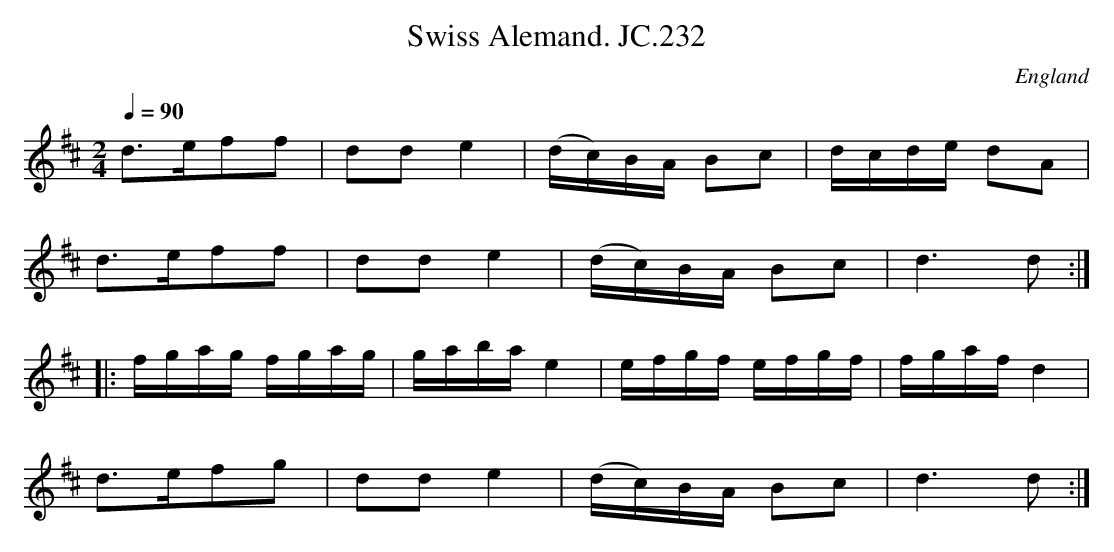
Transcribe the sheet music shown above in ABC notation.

X:1
T:Swiss Alemand. JC.232
O:England
M:2/4
L:1/16
Q:1/4=90
K:D major
d3ef2f2|\
d2d2e4|(dc)BA B2c2|dcde d2A2|!
d3ef2f2|d2d2e4|(dc)BA B2c2|d6d2:|!
|:fgag fgag|gabae4|efgf efgf|fgafd4|!
d3ef2g2|d2d2e4|(dc)BA B2c2|d6d2:|
